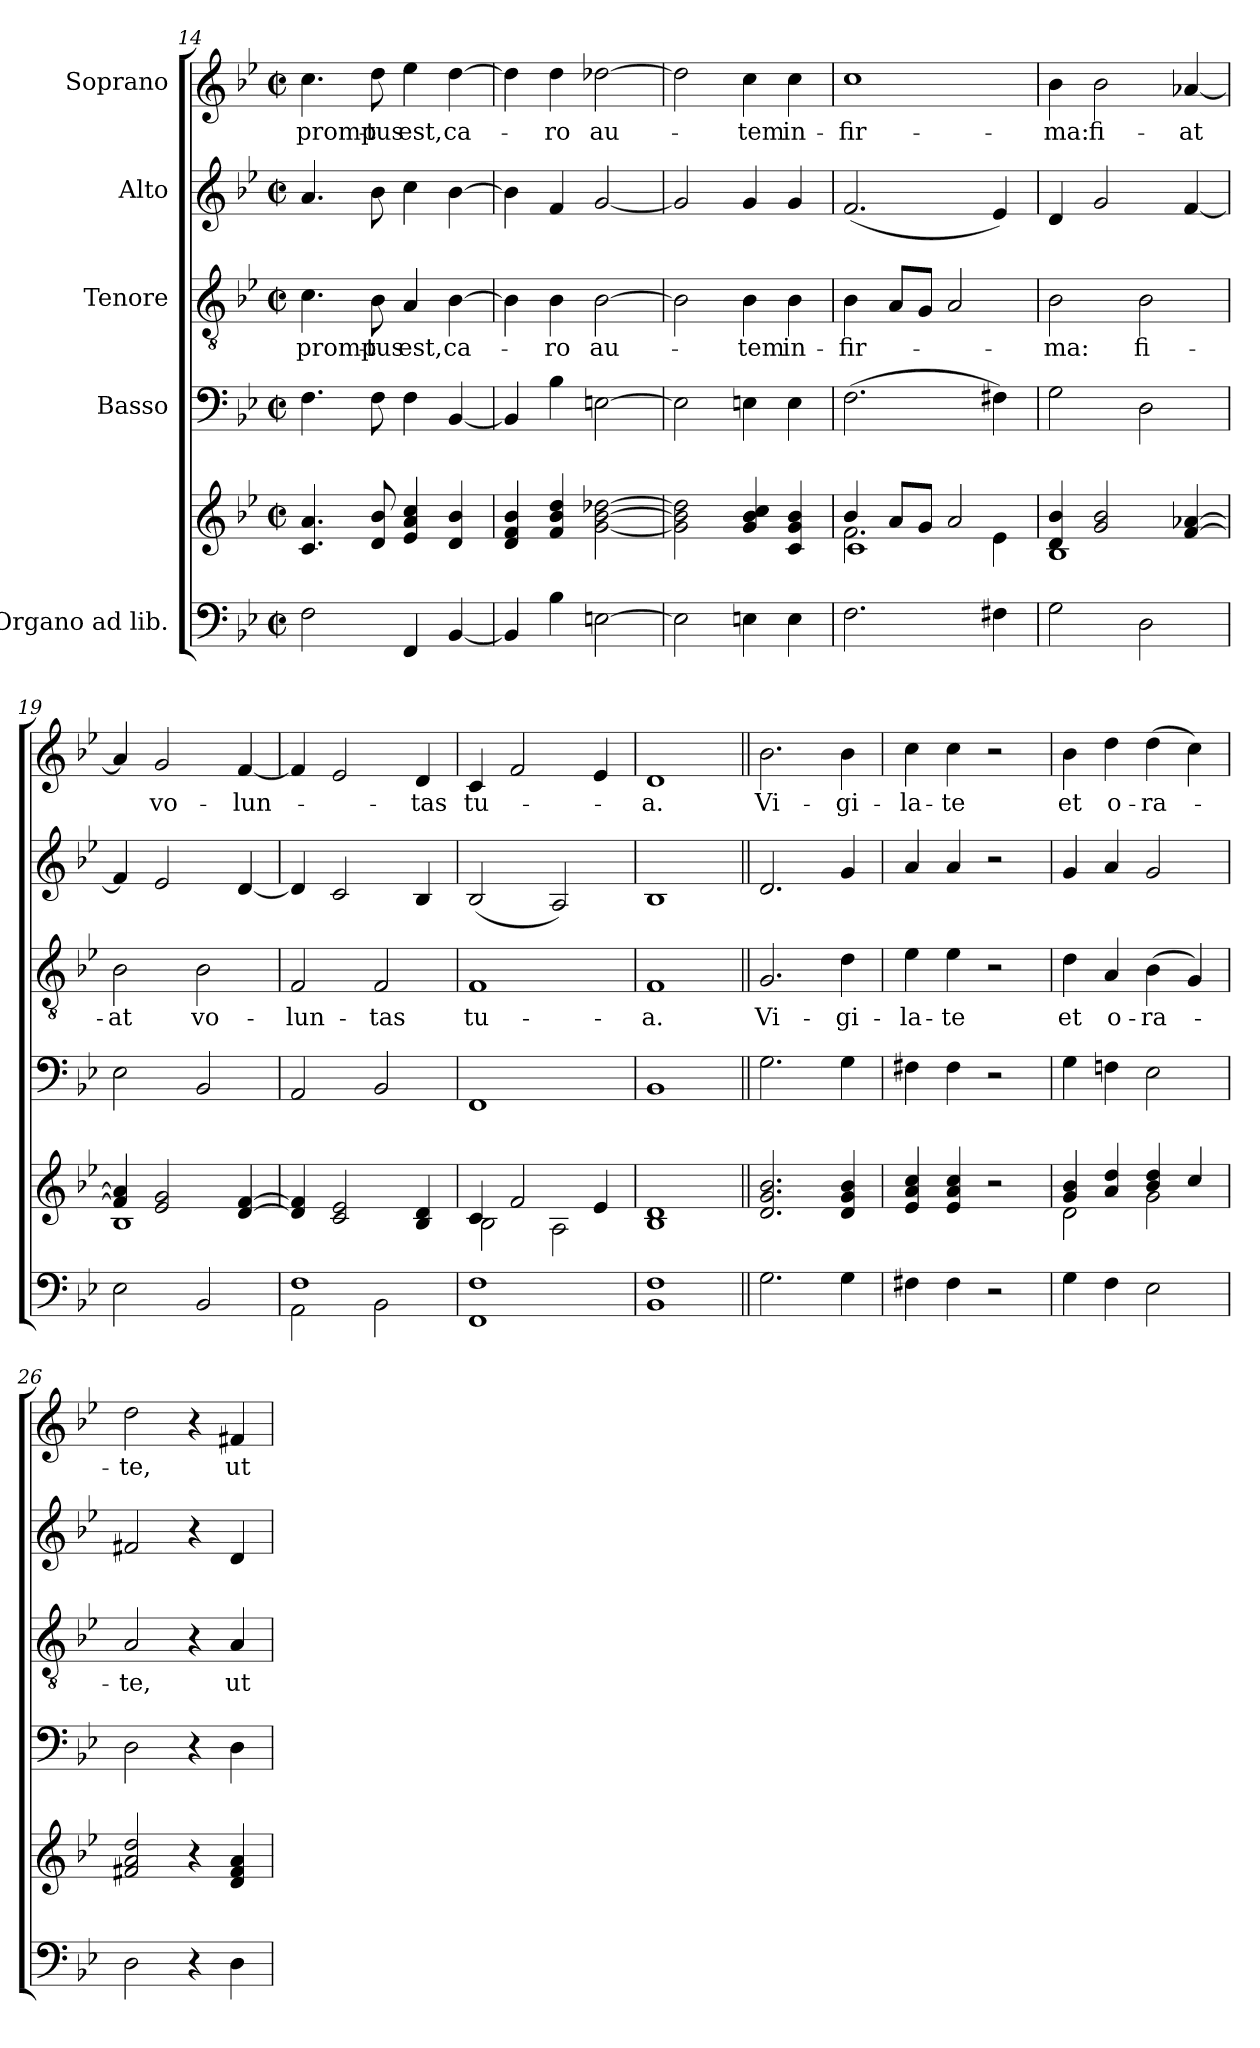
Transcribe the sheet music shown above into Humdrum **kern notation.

**kern	**kern	**kern	**kern	**text	**kern	**kern	**text
*part5	*part5	*part4	*part3	*part3	*part2	*part1	*part1
*staff6	*staff5	*staff4	*staff3	*staff3	*staff2	*staff1	*staff1
*I"Organo ad lib.	*	*I"Basso	*I"Tenore	*	*I"Alto	*I"Soprano	*
*clefF4	*clefG2	*clefF4	*clefGv2	*	*clefG2	*clefG2	*
*k[b-e-]	*k[b-e-]	*k[b-e-]	*k[b-e-]	*	*k[b-e-]	*k[b-e-]	*
*B-:	*B-:	*B-:	*B-:	*	*B-:	*B-:	*
*M2/2	*M2/2	*M2/2	*M2/2	*	*M2/2	*M2/2	*
*met(c|)	*met(c|)	*met(c|)	*met(c|)	*	*met(c|)	*met(c|)	*
=14	=14	=14	=14	=14	=14	=14	=14
2F\	4.c/ 4.a/	4.F\	4.c\	promp-	4.a/	4.cc\	promp-
.	8d/ 8b-/	8F\	8B-\	-tus	8b-\	8dd\	-tus
4FF/	4e-/ 4a/ 4cc/	4F\	4A/	est,	4cc\	4ee-\	est,
[4BB-/	4d/ 4b-/	[4BB-/	[4B-\	ca-	[4b-\	[4dd\	ca-
=15	=15	=15	=15	=15	=15	=15	=15
4BB-/]	4d/ 4f/ 4b-/	4BB-/]	4B-\]	.	4b-\]	4dd\]	.
4B-\	4f/ 4b-/ 4dd/	4B-\	4B-\	-ro	4f/	4dd\	-ro
[2En\	[2g\ [2b-\ [2dd-X\	[2En\	[2B-\	au-	[2g/	[2dd-X\	au-
=16	=16	=16	=16	=16	=16	=16	=16
2E\]	2g\] 2b-\] 2dd-\]	2E\]	2B-\]	.	2g/]	2dd-\]	.
4En\	4g/ 4b-/ 4cc/	4En\	4B-\	-tem	4g/	4cc\	-tem
4E\	4c/ 4g/ 4b-/	4E\	4B-\	in-	4g/	4cc\	in-
=17	=17	=17	=17	=17	=17	=17	=17
*	*^	*	*	*	*	*	*
*	*	*^	*	*	*	*	*	*
2.F\	4b-/	2.f\	1c	(2.F\	4B-\	-fir-	(2.f/	1cc	-fir-
.	8a/L	.	.	.	8A/L	.	.	.	.
.	8g/J	.	.	.	8G/J	.	.	.	.
.	2a/	.	.	.	2A/	.	.	.	.
4F#X\	.	4e-\	.	4F#X\)	.	.	4e-/)	.	.
*	*	*v	*v	*	*	*	*	*	*
=18	=18	=18	=18	=18	=18	=18	=18	=18
2G\	4d/ 4b-/	1B-	2G\	2B-\	-ma:	4d/	4b-\	-ma:
.	2g/ 2b-/	.	.	.	.	2g/	2b-\	fi-
2D\	.	.	2D\	2B-\	fi-	.	.	.
.	[4f/ [4a-X/	.	.	.	.	[4f/	[4a-X/	-at
!!LO:PB:g=z
=19	=19	=19	=19	=19	=19	=19	=19	=19
2E-\	4f/] 4a-/]	1B-	2E-\	2B-\	-at	4f/]	4a-/]	.
.	2e-/ 2g/	.	.	.	.	2e-/	2g/	vo-
2BB-/	.	.	2BB-/	2B-\	vo-	.	.	.
.	[4d/ [4f/	.	.	.	.	[4d/	[4f/	-lun-
*	*v	*v	*	*	*	*	*	*
=20	=20	=20	=20	=20	=20	=20	=20
*^	*	*	*	*	*	*	*
1F	2AA\	4d/] 4f/]	2AA/	2F/	-lun-	4d/]	4f/]	.
.	.	2c/ 2e-/	.	.	.	2c/	2e-/	.
.	2BB-\	.	2BB-/	2F/	-tas	.	.	.
.	.	4B-/ 4d/	.	.	.	4B-/	4d/	-tas
=21	=21	=21	=21	=21	=21	=21	=21	=21
*	*	*^	*	*	*	*	*	*
1F	1FF	4c/	2B-\	1FF	1F	tu-	(2B-/	4c/	tu-
.	.	2f/	.	.	.	.	.	2f/	.
.	.	.	2A\	.	.	.	2A/)	.	.
.	.	4e-/	.	.	.	.	.	4e-/	.
=22	=22	=22	=22	=22	=22	=22	=22	=22	=22
1F	1BB-	1d	1B-	1BB-	1F	-a.	1B-	1d	-a.
*v	*v	*	*	*	*	*	*	*	*
*	*v	*v	*	*	*	*	*	*
=23||	=23||	=23||	=23||	=23||	=23||	=23||	=23||
2.G\	2.d/ 2.g/ 2.b-/	2.G\	2.G/	Vi-	2.d/	2.b-\	Vi-
4G\	4d/ 4g/ 4b-/	4G\	4d\	-gi-	4g/	4b-\	-gi-
=24	=24	=24	=24	=24	=24	=24	=24
4F#X\	4e-/ 4a/ 4cc/	4F#X\	4e-\	-la-	4a/	4cc\	-la-
4F#\	4e-/ 4a/ 4cc/	4F#\	4e-\	-te	4a/	4cc\	-te
2r	2r	2r	2r	.	2r	2r	.
=25	=25	=25	=25	=25	=25	=25	=25
*	*^	*	*	*	*	*	*
4G\	4g/ 4b-/	2d\	4G\	4d\	et	4g/	4b-\	et
4F\	4a/ 4dd/	.	4Fn\	4A/	o-	4a/	4dd\	o-
2E-\	4b-/ 4dd/	2g\	2E-\	(>4B-\	-ra-	2g/	(>4dd\	-ra-
.	4cc/	.	.	4G/)	.	.	4cc\)	.
*	*v	*v	*	*	*	*	*	*
=26	=26	=26	=26	=26	=26	=26	=26
2D\	2f#X/ 2a/ 2dd/	2D\	2A/	-te,	2f#X/	2dd\	-te,
4r	4r	4r	4r	.	4r	4r	.
4D\	4d/ 4f#/ 4a/	4D\	4A/	ut	4d/	4f#X/	ut
=	=	=	=	=	=	=	=
*-	*-	*-	*-	*-	*-	*-	*-
